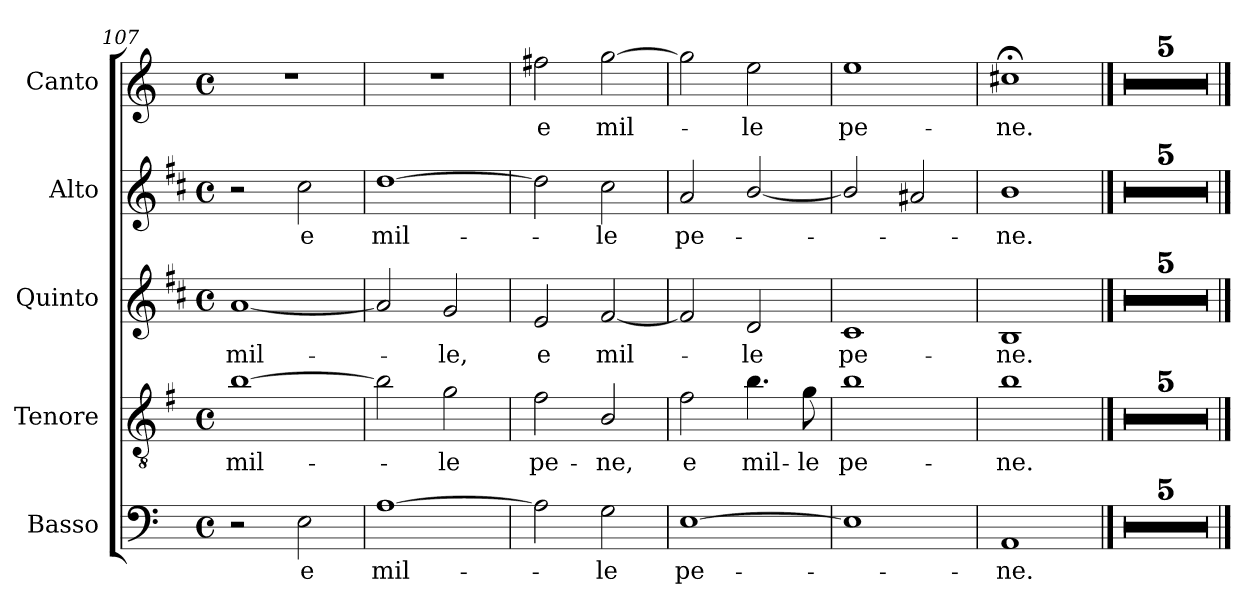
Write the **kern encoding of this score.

**kern	**text	**kern	**text	**kern	**text	**kern	**text	**kern	**text
*part5	*part5	*part4	*part4	*part3	*part3	*part2	*part2	*part1	*part1
*staff5	*staff5	*staff4	*staff4	*staff3	*staff3	*staff2	*staff2	*staff1	*staff1
*I"Basso	*	*I"Tenore	*	*I"Quinto	*	*I"Alto	*	*I"Canto	*
*I'B	*	*I'T	*	*	*	*I'A	*	*I'C	*
*clefF4	*	*clefGv2	*	*clefG2	*	*clefG2	*	*clefG2	*
*	*	*ITrd4c7	*	*ITrd1c2	*	*ITrd1c2	*	*	*
*k[]	*	*k[]	*	*k[]	*	*k[]	*	*k[]	*
*C:	*	*C:	*	*C:	*	*C:	*	*C:	*
*M4/4	*	*M4/4	*	*M4/4	*	*M4/4	*	*M4/4	*
*met(c)	*	*met(c)	*	*met(c)	*	*met(c)	*	*met(c)	*
=107	=107	=107	=107	=107	=107	=107	=107	=107	=107
!	!	!	!LO:LY:b	!	!LO:LY:b	!	!	!	!
2r	.	[1e	mil-	[1g	mil-	2r	.	1r	.
!	!LO:LY:b	!	!	!	!	!	!LO:LY:b	!	!
2E\	e	.	.	.	.	2b\	e	.	.
=108	=108	=108	=108	=108	=108	=108	=108	=108	=108
!	!LO:LY:b	!	!	!	!	!	!LO:LY:b	!	!
[1A	mil-	2e\]	.	2g/]	.	[1cc	mil-	1r	.
!	!	!	!LO:LY:b	!	!LO:LY:b	!	!	!	!
.	.	2c\	-le	2f/	-le,	.	.	.	.
=109	=109	=109	=109	=109	=109	=109	=109	=109	=109
!	!	!	!LO:LY:b	!	!LO:LY:b	!	!	!	!LO:LY:b
2A\]	.	2B\	pe-	2d/	e	2cc\]	.	2ff#X\	e
!	!LO:LY:b	!	!LO:LY:b	!	!LO:LY:b	!	!LO:LY:b	!	!LO:LY:b
2G\	-le	2E/	-ne,	[2e/	mil-	2b\	-le	[2gg\	mil-
!!LO:LB:g=z
=110	=110	=110	=110	=110	=110	=110	=110	=110	=110
!	!LO:LY:b	!	!LO:LY:b	!	!	!	!LO:LY:b	!	!
[1E	pe-	2B\	e	2e/]	.	2g/	pe-	2gg\]	.
!	!	!	!LO:LY:b	!	!LO:LY:b	!	!	!	!LO:LY:b
.	.	4.e\	mil-	2c/	-le	[2a/	.	2ee\	-le
!	!	!	!LO:LY:b	!	!	!	!	!	!
.	.	8c\	-le	.	.	.	.	.	.
=111	=111	=111	=111	=111	=111	=111	=111	=111	=111
!	!	!	!LO:LY:b	!	!LO:LY:b	!	!	!	!LO:LY:b
1E]	.	1e	pe-	1B	pe-	2a/]	.	1ee	pe-
.	.	.	.	.	.	2g#X/	.	.	.
=112	=112	=112	=112	=112	=112	=112	=112	=112	=112
!	!LO:LY:b	!	!LO:LY:b	!	!LO:LY:b	!	!LO:LY:b	!	!LO:LY:b
1AA	-ne.	1e	-ne.	1A	-ne.	1a	-ne.	1cc#X;<	-ne.
==113	==113	==113	==113	==113	==113	==113	==113	==113	==113
1r	.	1r	.	1r	.	1r	.	1r	.
=114	=114	=114	=114	=114	=114	=114	=114	=114	=114
1r	.	1r	.	1r	.	1r	.	1r	.
=115	=115	=115	=115	=115	=115	=115	=115	=115	=115
1r	.	1r	.	1r	.	1r	.	1r	.
=116	=116	=116	=116	=116	=116	=116	=116	=116	=116
1r	.	1r	.	1r	.	1r	.	1r	.
=117	=117	=117	=117	=117	=117	=117	=117	=117	=117
1r	.	1r	.	1r	.	1r	.	1r	.
==	==	==	==	==	==	==	==	==	==
*-	*-	*-	*-	*-	*-	*-	*-	*-	*-
